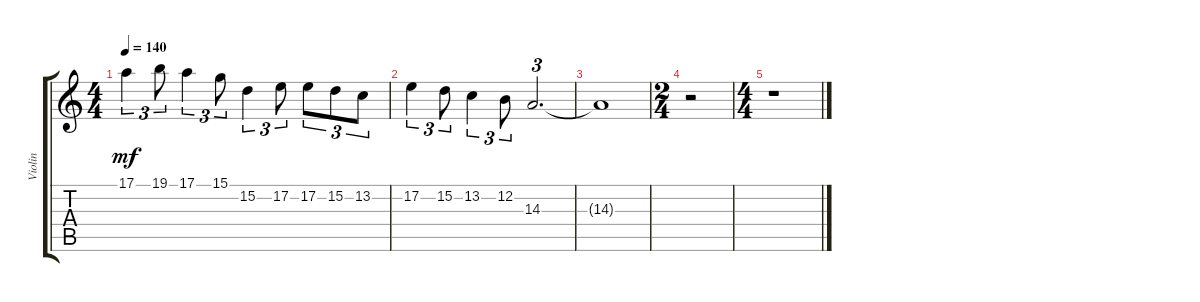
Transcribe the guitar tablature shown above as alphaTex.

\track ("Violin" "Violin") {instrument violin}
\staff {score tabs}
\tuning (E4 B3 G3 D3 A2 E2) {hide}
\ts (4 4)
\tempo 140
\clef g2
\ks c
17.1.4{tu (3 2) dy mf} 19.1.8{tu (3 2)} 17.1.4{tu (3 2)} 15.1.8{tu (3 2)} 15.2.4{tu (3 2)} 17.2.8{tu (3 2)} 17.2.8{tu (3 2)} 15.2.8{tu (3 2)} 13.2.8{tu (3 2)} |
17.2.4{tu (3 2)} 15.2.8{tu (3 2)} 13.2.4{tu (3 2)} 12.2.8{tu (3 2)} 14.3.2{d tu (3 2)} |
14.3{t}.1 |
\ts (2 4)
r.2 |
\ts (4 4)
r.1
